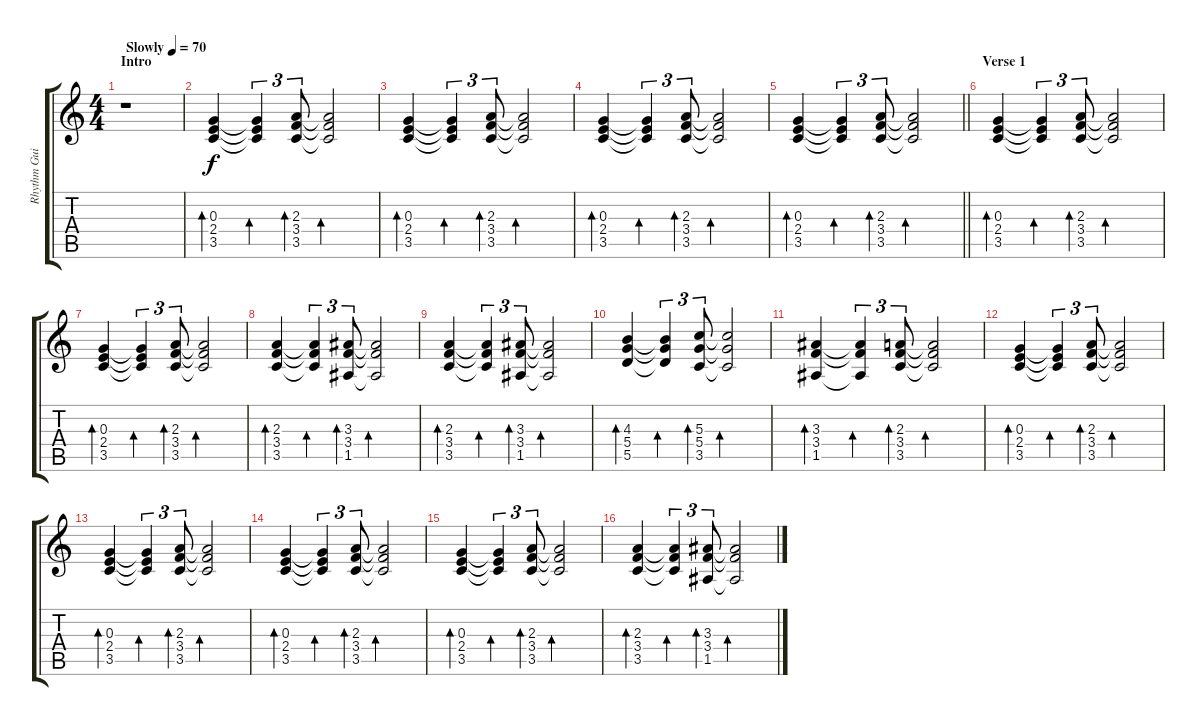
\track ("Rhythm Guitar" "Rhythm Gui") {instrument electricguitarclean}
\staff {score tabs}
\tuning (E4 B3 G3 D3 A2 E2) {hide}
\ts (4 4)
\section ("" "Intro")
\tempo (70 "Slowly")
\clef g2
\ks c
r.1{dy f instrument electricguitarclean} |
(0.3 2.4 3.5).4{bd 120} (0.3{t} 2.4{t} 3.5{t}).4{tu (3 2) bd 120} (2.3 3.4 3.5).8{tu (3 2) bd 240} (2.3{t} 3.4{t} 3.5{t}).2{bd 240} |
(0.3 2.4 3.5).4{bd 120} (0.3{t} 2.4{t} 3.5{t}).4{tu (3 2) bd 120} (2.3 3.4 3.5).8{tu (3 2) bd 240} (2.3{t} 3.4{t} 3.5{t}).2{bd 240} |
(0.3 2.4 3.5).4{bd 120} (0.3{t} 2.4{t} 3.5{t}).4{tu (3 2) bd 120} (2.3 3.4 3.5).8{tu (3 2) bd 240} (2.3{t} 3.4{t} 3.5{t}).2{bd 240} |
\barLineRight lightlight
(0.3 2.4 3.5).4{bd 120} (0.3{t} 2.4{t} 3.5{t}).4{tu (3 2) bd 120} (2.3 3.4 3.5).8{tu (3 2) bd 240} (2.3{t} 3.4{t} 3.5{t}).2{bd 240} |
\section ("" "Verse 1")
(0.3 2.4 3.5).4{bd 120} (0.3{t} 2.4{t} 3.5{t}).4{tu (3 2) bd 120} (2.3 3.4 3.5).8{tu (3 2) bd 240} (2.3{t} 3.4{t} 3.5{t}).2{bd 240} |
(0.3 2.4 3.5).4{bd 120} (0.3{t} 2.4{t} 3.5{t}).4{tu (3 2) bd 120} (2.3 3.4 3.5).8{tu (3 2) bd 240} (2.3{t} 3.4{t} 3.5{t}).2{bd 240} |
(2.3 3.4 3.5).4{bd 240} (2.3{t} 3.4{t} 3.5{t}).4{tu (3 2) bd 240} (3.3 3.4 1.5).8{tu (3 2) bd 240} (3.3{t} 3.4{t} 1.5{t}).2{bd 240} |
(2.3 3.4 3.5).4{bd 240} (2.3{t} 3.4{t} 3.5{t}).4{tu (3 2) bd 240} (3.3 3.4 1.5).8{tu (3 2) bd 240} (3.3{t} 3.4{t} 1.5{t}).2{bd 240} |
(4.3 5.4 5.5).4{bd 240} (4.3{t} 5.4{t} 5.5{t}).4{tu (3 2) bd 240} (5.3 5.4 3.5).8{tu (3 2) bd 240} (5.3{t} 5.4{t} 3.5{t}).2{bd 240} |
(3.3 3.4 1.5).4{bd 240} (3.3{t} 3.4{t} 1.5{t}).4{tu (3 2) bd 240} (2.3 3.4 3.5).8{tu (3 2) bd 240} (2.3{t} 3.4{t} 3.5{t}).2{bd 240} |
(0.3 2.4 3.5).4{bd 240} (0.3{t} 2.4{t} 3.5{t}).4{tu (3 2) bd 240} (2.3 3.4 3.5).8{tu (3 2) bd 240} (2.3{t} 3.4{t} 3.5{t}).2{bd 240} |
(0.3 2.4 3.5).4{bd 120} (0.3{t} 2.4{t} 3.5{t}).4{tu (3 2) bd 120} (2.3 3.4 3.5).8{tu (3 2) bd 240} (2.3{t} 3.4{t} 3.5{t}).2{bd 240} |
(0.3 2.4 3.5).4{bd 120} (0.3{t} 2.4{t} 3.5{t}).4{tu (3 2) bd 120} (2.3 3.4 3.5).8{tu (3 2) bd 240} (2.3{t} 3.4{t} 3.5{t}).2{bd 240} |
(0.3 2.4 3.5).4{bd 120} (0.3{t} 2.4{t} 3.5{t}).4{tu (3 2) bd 120} (2.3 3.4 3.5).8{tu (3 2) bd 240} (2.3{t} 3.4{t} 3.5{t}).2{bd 240} |
(2.3 3.4 3.5).4{bd 240} (2.3{t} 3.4{t} 3.5{t}).4{tu (3 2) bd 240} (3.3 3.4 1.5).8{tu (3 2) bd 240} (3.3{t} 3.4{t} 1.5{t}).2{bd 240}
